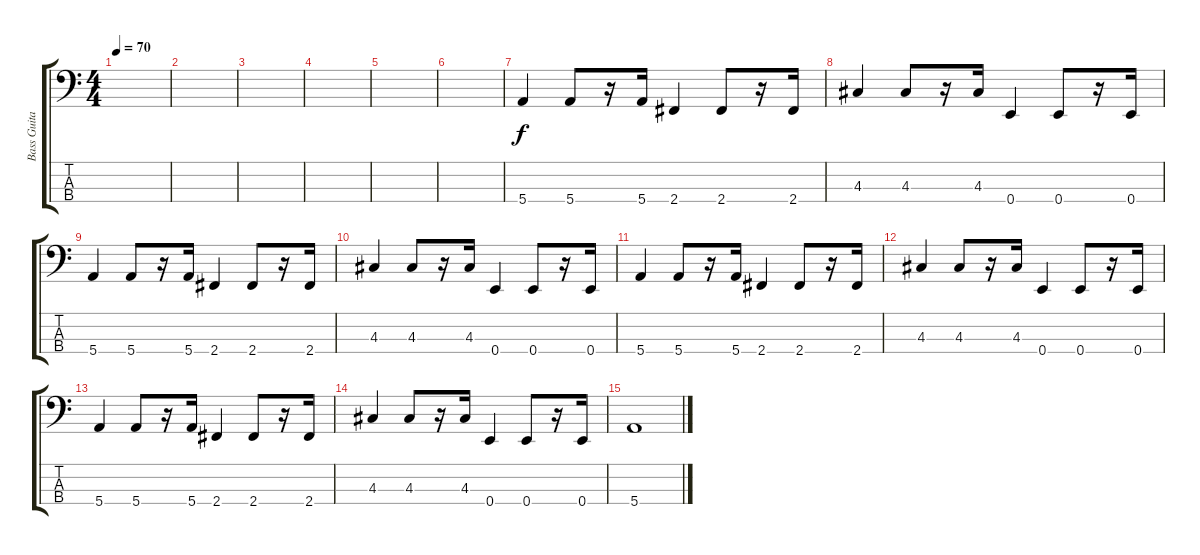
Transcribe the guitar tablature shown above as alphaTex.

\track ("Bass Guitar" "Bass Guita") {instrument electricbassfinger}
\staff {score tabs}
\tuning (G2 D2 A1 E1) {hide}
\ts (4 4)
\tempo 70
\clef f4
\ks c
|
|
|
|
|
|
5.4.4 5.4.8 r.16 5.4.16 2.4.4 2.4.8 r.16 2.4.16 |
4.3.4 4.3.8 r.16 4.3.16 0.4.4 0.4.8 r.16 0.4.16 |
5.4.4 5.4.8 r.16 5.4.16 2.4.4 2.4.8 r.16 2.4.16 |
4.3.4 4.3.8 r.16 4.3.16 0.4.4 0.4.8 r.16 0.4.16 |
5.4.4 5.4.8 r.16 5.4.16 2.4.4 2.4.8 r.16 2.4.16 |
4.3.4 4.3.8 r.16 4.3.16 0.4.4 0.4.8 r.16 0.4.16 |
5.4.4 5.4.8 r.16 5.4.16 2.4.4 2.4.8 r.16 2.4.16 |
4.3.4 4.3.8 r.16 4.3.16 0.4.4 0.4.8 r.16 0.4.16 |
5.4.1
